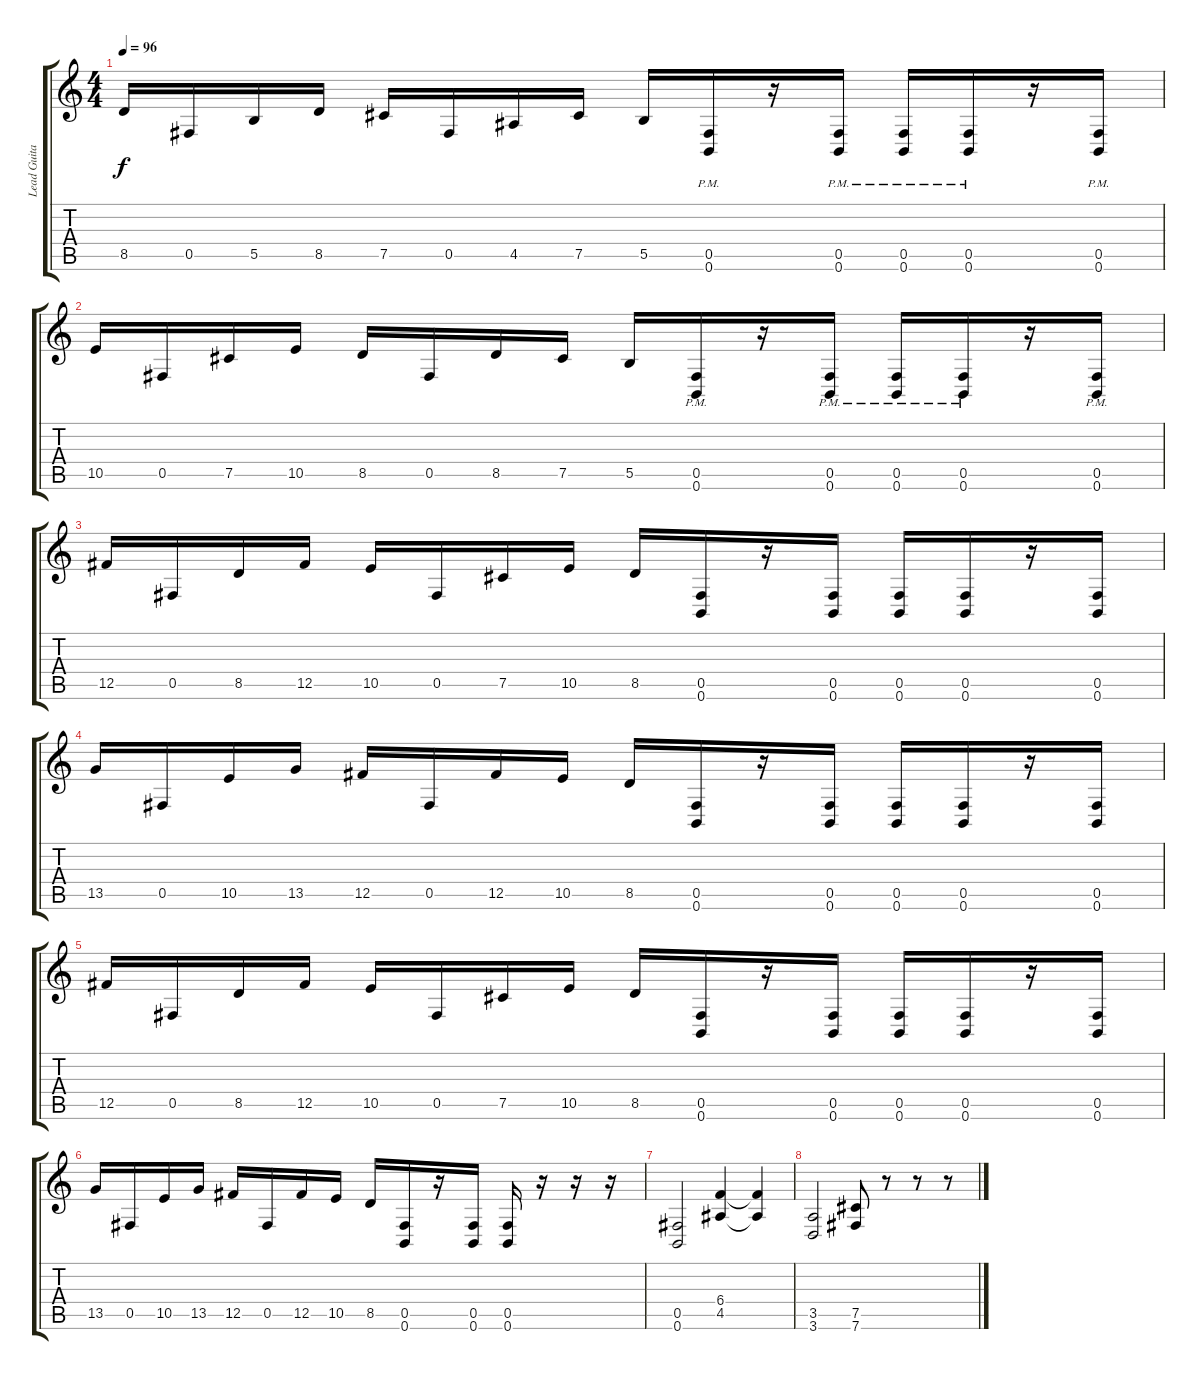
\track ("Lead Guitar" "Lead Guita") {instrument distortionguitar}
\staff {score tabs}
\tuning (Db4 Ab3 E3 B2 Gb2 B1) {hide}
\ts (4 4)
\tempo 96
\clef g2
\ks c
8.5.16{dy f} 0.5.16 5.5.16 8.5.16 7.5.16 0.5.16 4.5.16 7.5.16 5.5.16 (0.5{pm} 0.6{pm}).16 r.16 (0.5{pm} 0.6{pm}).16 (0.5{pm} 0.6{pm}).16 (0.5{pm} 0.6{pm}).16 r.16 (0.5{pm} 0.6{pm}).16 |
10.5.16 0.5.16 7.5.16 10.5.16 8.5.16 0.5.16 8.5.16 7.5.16 5.5.16 (0.5{pm} 0.6{pm}).16 r.16 (0.5{pm} 0.6{pm}).16 (0.5{pm} 0.6{pm}).16 (0.5{pm} 0.6{pm}).16 r.16 (0.5{pm} 0.6{pm}).16 |
12.5.16 0.5.16 8.5.16 12.5.16 10.5.16 0.5.16 7.5.16 10.5.16 8.5.16 (0.5 0.6).16 r.16 (0.5 0.6).16 (0.5 0.6).16 (0.5 0.6).16 r.16 (0.5 0.6).16 |
13.5.16 0.5.16 10.5.16 13.5.16 12.5.16 0.5.16 12.5.16 10.5.16 8.5.16 (0.5 0.6).16 r.16 (0.5 0.6).16 (0.5 0.6).16 (0.5 0.6).16 r.16 (0.5 0.6).16 |
12.5.16 0.5.16 8.5.16 12.5.16 10.5.16 0.5.16 7.5.16 10.5.16 8.5.16 (0.5 0.6).16 r.16 (0.5 0.6).16 (0.5 0.6).16 (0.5 0.6).16 r.16 (0.5 0.6).16 |
13.5.16 0.5.16 10.5.16 13.5.16 12.5.16 0.5.16 12.5.16 10.5.16 8.5.16 (0.5 0.6).16 r.16 (0.5 0.6).16 (0.5 0.6).16 r.16 r.16 r.16 |
(0.5 0.6).2 (6.4 4.5).4 (6.4{t} 4.5{t}).4 |
(3.5 3.6).2 (7.5 7.6).8 r.8 r.8 r.8
